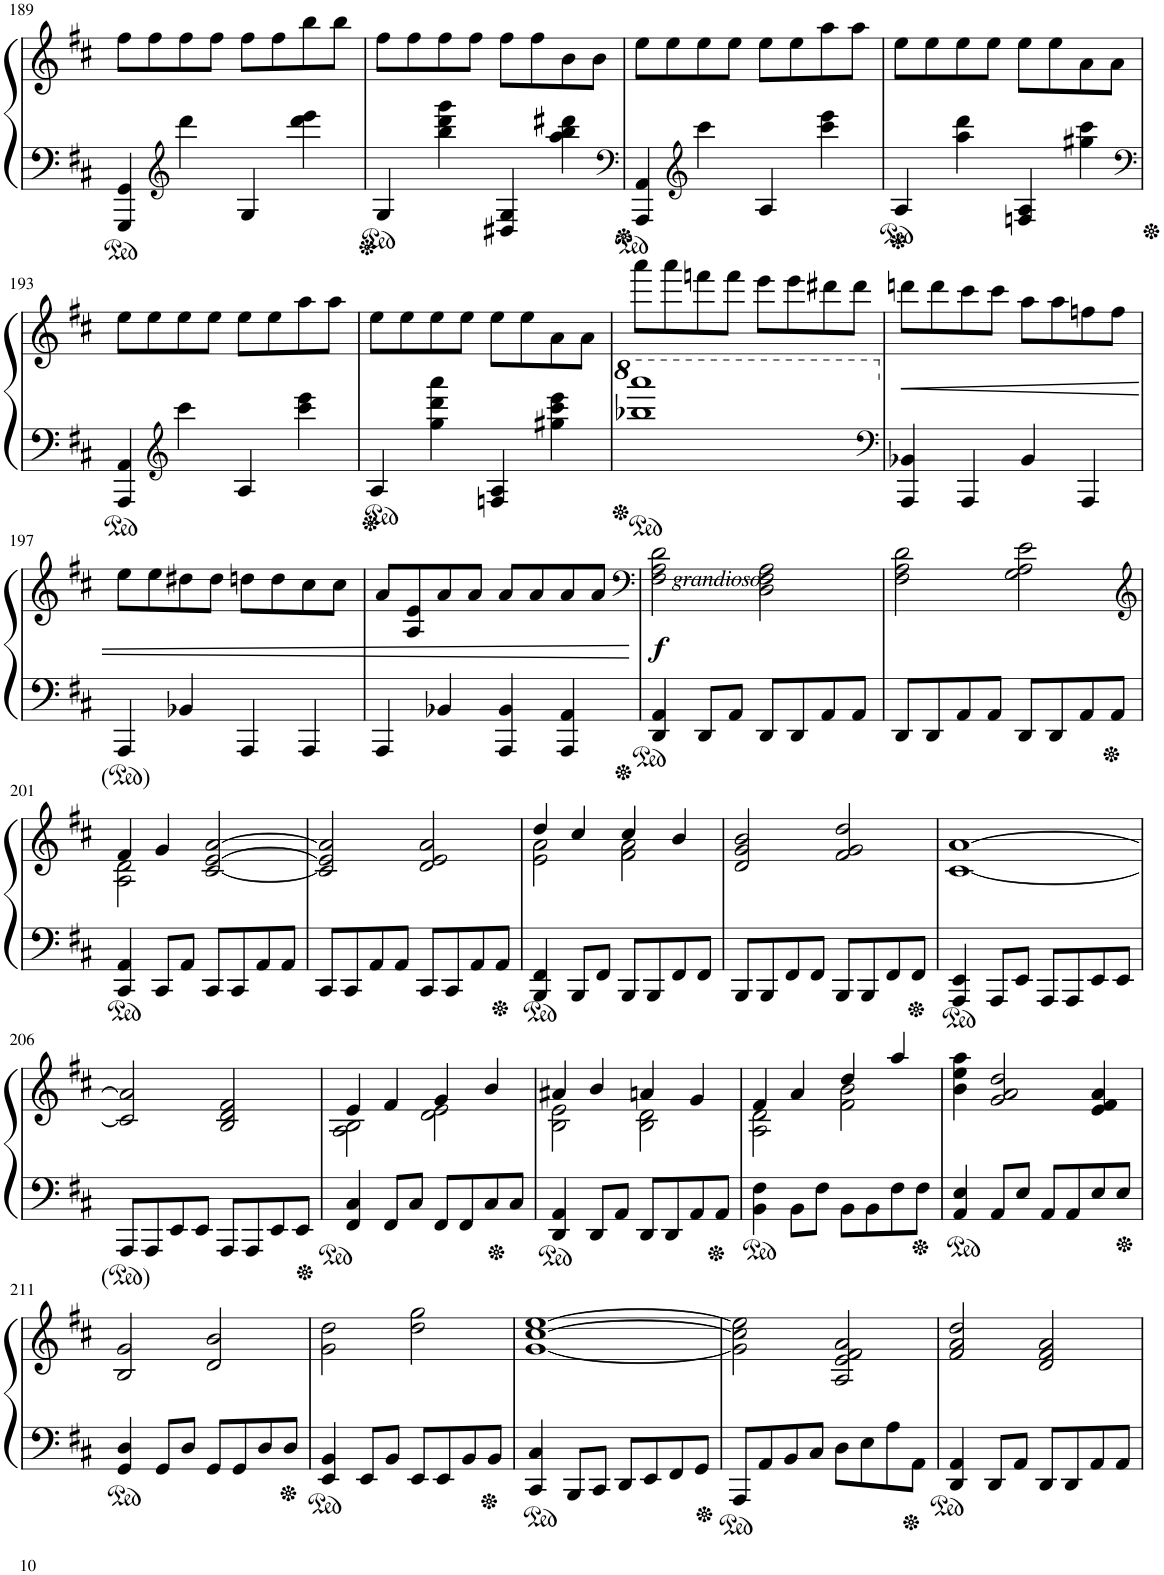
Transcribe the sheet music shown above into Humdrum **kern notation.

**kern	**kern	**dynam
*part1	*part1	*part1
*staff2	*staff1	*staff1/2
*I"ピアノ	*	*
!!LO:PB:g=z
*clefF4	*clefG2	*
*k[f#c#]	*k[f#c#]	*
*M2/2	*M2/2	*
*met(c|)	*met(c|)	*
=189	=189	=189
4GGG/ 4GG/	8ff#\L	.
.	8ff#\	.
*clefG2	*	*
4ddd\	8ff#\	.
.	8ff#\J	.
4G/	8ff#\L	.
.	8ff#\	.
4ddd\ 4eee\	8bb\	.
.	8bb\J	.
=190	=190	=190
4G/	8ff#\L	.
.	8ff#\	.
4bb\ 4ddd\ 4ggg\	8ff#\	.
.	8ff#\J	.
4D#X/ 4G/	8ff#\L	.
.	8ff#\	.
4aa\ 4bb\ 4ddd#X\	8b\	.
.	8b\J	.
=191	=191	=191
*clefF4	*	*
4AAA/ 4AA/	8ee\L	.
.	8ee\	.
*clefG2	*	*
4ccc#\	8ee\	.
.	8ee\J	.
4A/	8ee\L	.
.	8ee\	.
4ccc#\ 4eee\	8aa\	.
.	8aa\J	.
=192	=192	=192
4A/	8ee\L	.
.	8ee\	.
4aa\ 4ddd\	8ee\	.
.	8ee\J	.
4Fn/ 4A/	8ee\L	.
.	8ee\	.
4gg#X\ 4ccc#\	8a\	.
.	8a\J	.
!!LO:LB:g=z
=193	=193	=193
*clefF4	*	*
4AAA/ 4AA/	8ee\L	.
.	8ee\	.
*clefG2	*	*
4ccc#\	8ee\	.
.	8ee\J	.
4A/	8ee\L	.
.	8ee\	.
4ccc#\ 4eee\	8aa\	.
.	8aa\J	.
=194	=194	=194
4A/	8ee\L	.
.	8ee\	.
4gg\ 4ddd\ 4aaa\	8ee\	.
.	8ee\J	.
4Fn/ 4A/	8ee\L	.
.	8ee\	.
4gg#X\ 4ccc#\ 4eee\	8a\	.
.	8a\J	.
=195	=195	=195
*8va	*	*
1bbb-X 1aaaa	8aaa\L	.
.	8aaa\	.
.	8fffn\	.
.	8fff\J	.
.	8eee\L	.
.	8eee\	.
.	8ddd#X\	.
.	8ddd#\J	.
=196	=196	=196
*clefF4	*	*
*X8va	*	*
*	*ped	*
4AAA/ 4BB-X/	8dddn\L	.
!	!	!LO:HP:b
.	8ddd\	<
4AAA/	8ccc#\	.
.	8ccc#\J	.
4BB-/	8aa\L	.
.	8aa\	.
4AAA/	8ffn\	.
.	8ff\J	.
!!LO:LB:g=z
=197	=197	=197
4AAA/	8ee\L	.
.	8ee\	.
4BB-X/	8dd#X\	.
.	8dd#\J	.
4AAA/	8ddn\L	.
.	8dd\	.
4AAA/	8cc#\	.
.	8cc#\J	.
=198	=198	=198
4AAA/	8a/L	.
.	8A/ 8e/	.
4BB-X/	8a/	.
.	8a/J	.
4AAA/ 4BB-/	8a/L	.
.	8a/	.
4AAA/ 4AA/	8a/	.
.	8a/J	.
.	.	[
=199	=199	=199
*	*clefF4	*
*Xped	*	*
!	!LO:TX:b:i:t=grandioso	!
!	!	!LO:DY:b
4DD/ 4AA/	2F#\ 2A\ 2d\	f
8DD/L	.	.
8AA/J	.	.
8DD/L	2D\ 2F#\ 2A\	.
8DD/	.	.
8AA/	.	.
8AA/J	.	.
=200	=200	=200
8DD/L	2F#\ 2A\ 2d\	.
8DD/	.	.
8AA/	.	.
8AA/J	.	.
8DD/L	2G\ 2A\ 2e\	.
8DD/	.	.
8AA/	.	.
8AA/J	.	.
!!LO:LB:g=z
=201	=201	=201
*	*clefG2	*
*	*^	*
4CC#/ 4AA/	4f#/	2A\ 2d\	.
8CC#/L	4g/	.	.
8AA/J	.	.	.
8CC#/L	[<2c#/ [>2e/ [2a/	2ryy	.
8CC#/	.	.	.
8AA/	.	.	.
8AA/J	.	.	.
*	*v	*v	*
=202	=202	=202
8CC#/L	2c#/] 2e/] 2a/]	.
8CC#/	.	.
8AA/	.	.
8AA/J	.	.
8CC#/L	2d/ 2e/ 2a/	.
8CC#/	.	.
8AA/	.	.
8AA/J	.	.
=203	=203	=203
*	*^	*
4BBB/ 4FF#/	4dd/	2e\ 2a\	.
8BBB/L	4cc#/	.	.
8FF#/J	.	.	.
8BBB/L	4cc#/	2f#\ 2a\	.
8BBB/	.	.	.
8FF#/	4b/	.	.
8FF#/J	.	.	.
*	*v	*v	*
=204	=204	=204
8BBB/L	2d/ 2g/ 2b/	.
8BBB/	.	.
8FF#/	.	.
8FF#/J	.	.
8BBB/L	2f#/ 2g/ 2dd/	.
8BBB/	.	.
8FF#/	.	.
8FF#/J	.	.
=205	=205	=205
4AAA/ 4EE/	[1c# [1a	.
8AAA/L	.	.
8EE/J	.	.
8AAA/L	.	.
8AAA/	.	.
8EE/	.	.
8EE/J	.	.
!!LO:LB:g=z
=206	=206	=206
8AAA/L	2c#/] 2a/]	.
8AAA/	.	.
8EE/	.	.
8EE/J	.	.
8AAA/L	2B/ 2d/ 2f#/	.
8AAA/	.	.
8EE/	.	.
8EE/J	.	.
=207	=207	=207
*	*^	*
4FF#/ 4C#/	4e/	2A\ 2B\	.
8FF#/L	4f#/	.	.
8C#/J	.	.	.
8FF#/L	4g/	2d\ 2e\	.
8FF#/	.	.	.
8C#/	4b/	.	.
8C#/J	.	.	.
=208	=208	=208	=208
4DD/ 4AA/	4a#X/	2B\ 2e\	.
8DD/L	4b/	.	.
8AA/J	.	.	.
8DD/L	4an/	2B\ 2d\	.
8DD/	.	.	.
8AA/	4g/	.	.
8AA/J	.	.	.
=209	=209	=209	=209
4BB\ 4F#\	4f#/	2A\ 2d\	.
8BB\L	4a/	.	.
8F#\J	.	.	.
8BB\L	4dd/	2f#\ 2b\	.
8BB\	.	.	.
8F#\	4aa/	.	.
8F#\J	.	.	.
*	*v	*v	*
=210	=210	=210
4AA/ 4E/	4b\ 4ee\ 4aa\	.
8AA/L	2g/ 2a/ 2dd/	.
8E/J	.	.
8AA/L	.	.
8AA/	.	.
8E/	4e/ 4f#/ 4a/	.
8E/J	.	.
!!LO:LB:g=z
=211	=211	=211
4GG/ 4D/	2B/ 2g/	.
8GG/L	.	.
8D/J	.	.
8GG/L	2d/ 2b/	.
8GG/	.	.
8D/	.	.
8D/J	.	.
=212	=212	=212
4EE/ 4BB/	2g\ 2dd\	.
8EE/L	.	.
8BB/J	.	.
8EE/L	2dd\ 2gg\	.
8EE/	.	.
8BB/	.	.
8BB/J	.	.
=213	=213	=213
4CC#/ 4C#/	[1g [1cc# [1ee	.
8BBB/L	.	.
8CC#/J	.	.
8DD/L	.	.
8EE/	.	.
8FF#/	.	.
8GG/J	.	.
=214	=214	=214
8AAA/L	2g\] 2cc#\] 2ee\]	.
8AA/	.	.
8BB/	.	.
8C#/J	.	.
8D\L	2A/ 2e/ 2f#/ 2a/	.
8E\	.	.
8A\	.	.
8AA\J	.	.
=215	=215	=215
4DD/ 4AA/	2f#/ 2a/ 2dd/	.
8DD/L	.	.
8AA/J	.	.
8DD/L	2d/ 2f#/ 2a/	.
8DD/	.	.
8AA/	.	.
8AA/J	.	.
=	=	=
*-	*-	*-
